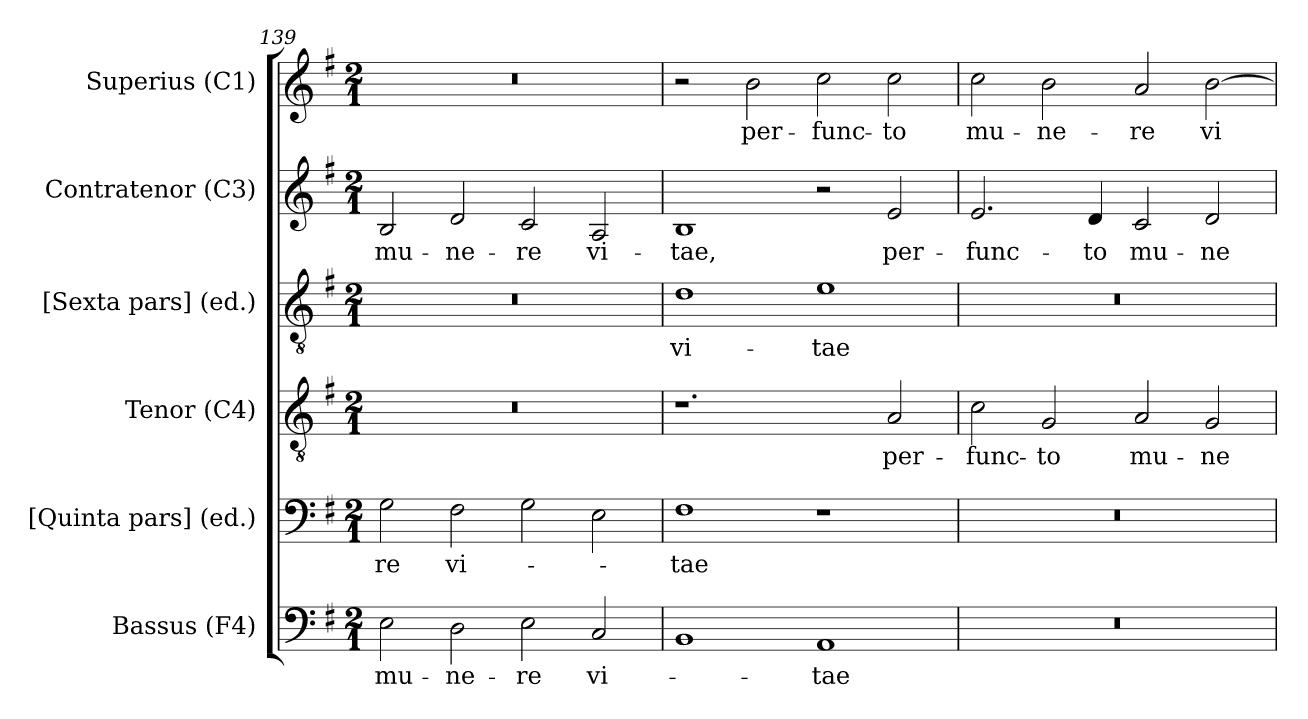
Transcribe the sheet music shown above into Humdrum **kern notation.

**kern	**text	**kern	**text	**kern	**text	**kern	**text	**kern	**text	**kern	**text
*part6	*part6	*part5	*part5	*part4	*part4	*part3	*part3	*part2	*part2	*part1	*part1
*staff6	*staff6	*staff5	*staff5	*staff4	*staff4	*staff3	*staff3	*staff2	*staff2	*staff1	*staff1
*I"Bassus (F4)	*	*I"[Quinta pars] (ed.)	*	*I"Tenor (C4)	*	*I"[Sexta pars] (ed.)	*	*I"Contratenor (C3)	*	*I"Superius (C1)	*
*I'B	*	*I'[QP]	*	*I'T	*	*I'[SP]	*	*I'C	*	*I'S	*
*clefF4	*	*clefF4	*	*clefGv2	*	*clefGv2	*	*clefG2	*	*clefG2	*
*	*	*	*	*ITrd7c12	*	*	*	*	*	*	*
*k[f#]	*	*k[f#]	*	*k[f#]	*	*k[f#]	*	*k[f#]	*	*k[f#]	*
*G:	*	*G:	*	*G:	*	*G:	*	*G:	*	*G:	*
*M2/1	*	*M2/1	*	*M2/1	*	*M2/1	*	*M2/1	*	*M2/1	*
=139	=139	=139	=139	=139	=139	=139	=139	=139	=139	=139	=139
!	!LO:LY:b:color=#000000	!	!	!	!	!	!	!	!	!	!
!	!	!	!LO:LY:b:color=#000000	!LO:N:vis=1	!	!LO:N:vis=1	!	!	!	!	!
!	!	!	!	!	!	!	!	!	!LO:LY:b:color=#000000	!LO:N:vis=1	!
2Ei\	mu-	2Gi\	-re	0r	.	0r	.	2Bi/	mu-	0r	.
!	!LO:LY:b:color=#000000	!	!	!	!	!	!	!	!	!	!
!	!	!	!LO:LY:b:color=#000000	!	!	!	!	!	!	!	!
!	!	!	!	!	!	!	!	!	!LO:LY:b:color=#000000	!	!
2Di\	-ne-	2F#i\	vi-	.	.	.	.	2di/	-ne-	.	.
!	!LO:LY:b:color=#000000	!	!	!	!	!	!	!	!	!	!
!	!	!	!	!	!	!	!	!	!LO:LY:b:color=#000000	!	!
2Ei\	-re	2Gi\	.	.	.	.	.	2ci/	-re	.	.
!	!LO:LY:b:color=#000000	!	!	!	!	!	!	!	!	!	!
!	!	!	!	!	!	!	!	!	!LO:LY:b:color=#000000	!	!
2Ci/	vi-	2Ei\	.	.	.	.	.	2Ai/	vi-	.	.
=140	=140	=140	=140	=140	=140	=140	=140	=140	=140	=140	=140
!	!	!	!LO:LY:b:color=#000000	!	!	!	!	!	!	!	!
!	!	!	!	!	!	!	!LO:LY:b:color=#000000	!	!	!	!
!	!	!	!	!	!	!	!	!	!LO:LY:b:color=#000000	!	!
1BBi	.	1F#i	-tae	1.r	.	1di	vi-	1Bi	-tae,	2r	.
!	!	!	!	!	!	!	!	!	!	!	!LO:LY:b:color=#000000
.	.	.	.	.	.	.	.	.	.	2bi\	per-
!	!LO:LY:b:color=#000000	!	!	!	!	!	!	!	!	!	!
!	!	!	!	!	!	!	!LO:LY:b:color=#000000	!	!	!	!
!	!	!	!	!	!	!	!	!	!	!	!LO:LY:b:color=#000000
1AAi	-tae	1r	.	.	.	1ei	-tae	2r	.	2cci\	-func-
!	!	!	!	!	!LO:LY:b:color=#000000	!	!	!	!	!	!
!	!	!	!	!	!	!	!	!	!LO:LY:b:color=#000000	!	!
!	!	!	!	!	!	!	!	!	!	!	!LO:LY:b:color=#000000
.	.	.	.	2AAi/	per-	.	.	2ei/	per-	2cci\	-to
!!LO:LB:g=z
=141	=141	=141	=141	=141	=141	=141	=141	=141	=141	=141	=141
!LO:N:vis=1	!	!LO:N:vis=1	!	!	!	!	!	!	!	!	!
!	!	!	!	!	!LO:LY:b:color=#000000	!LO:N:vis=1	!	!	!	!	!
!	!	!	!	!	!	!	!	!	!LO:LY:b:color=#000000	!	!
!	!	!	!	!	!	!	!	!	!	!	!LO:LY:b:color=#000000
0r	.	0r	.	2Ci\	-func-	0r	.	2.ei/	-func-	2cci\	mu-
!	!	!	!	!	!LO:LY:b:color=#000000	!	!	!	!	!	!
!	!	!	!	!	!	!	!	!	!	!	!LO:LY:b:color=#000000
.	.	.	.	2GGi/	-to	.	.	.	.	2bi\	-ne-
!	!	!	!	!	!	!	!	!	!LO:LY:b:color=#000000	!	!
.	.	.	.	.	.	.	.	4di/	-to	.	.
!	!	!	!	!	!LO:LY:b:color=#000000	!	!	!	!	!	!
!	!	!	!	!	!	!	!	!	!LO:LY:b:color=#000000	!	!
!	!	!	!	!	!	!	!	!	!	!	!LO:LY:b:color=#000000
.	.	.	.	2AAi/	mu-	.	.	2ci/	mu-	2ai/	-re
!	!	!	!	!	!LO:LY:b:color=#000000	!	!	!	!	!	!
!	!	!	!	!	!	!	!	!	!LO:LY:b:color=#000000	!	!
!	!	!	!	!	!	!	!	!	!	!	!LO:LY:b:color=#000000
.	.	.	.	2GGi/	-ne-	.	.	2di/	-ne-	[2bi\	vi-
=	=	=	=	=	=	=	=	=	=	=	=
*-	*-	*-	*-	*-	*-	*-	*-	*-	*-	*-	*-
